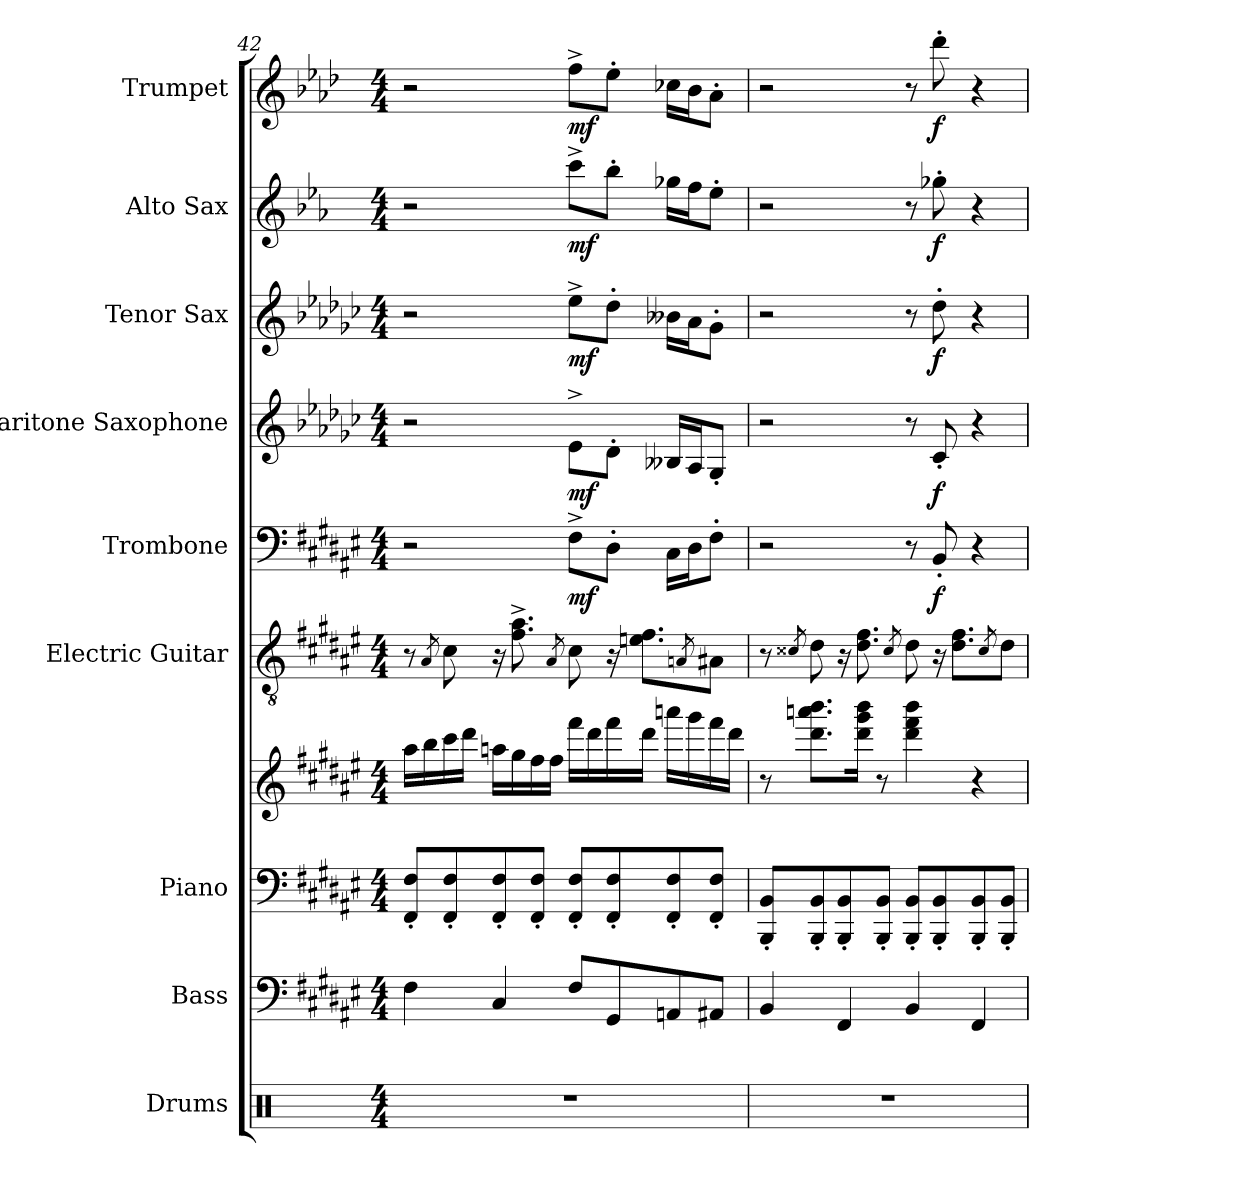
**kern	**kern	**kern	**kern	**kern	**kern	**dynam	**kern	**dynam	**kern	**dynam	**kern	**dynam	**kern	**dynam
*part9	*part8	*part7	*part7	*part6	*part5	*part5	*part4	*part4	*part3	*part3	*part2	*part2	*part1	*part1
*staff10	*staff9	*staff8	*staff7	*staff6	*staff5	*staff5	*staff4	*staff4	*staff3	*staff3	*staff2	*staff2	*staff1	*staff1
*I"Drums	*I"Bass	*I"Piano	*	*I"Electric Guitar	*I"Trombone	*	*I"Baritone Saxophone	*	*I"Tenor Sax	*	*I"Alto Sax	*	*I"Trumpet	*
*I'Drums	*I'Bass	*I'Piano	*	*I'El. Guit.	*I'Tbn.	*	*I'Bar. Sax.	*	*I'Tenor	*	*I'Alto	*	*I'Tpt.	*
*clefX	*clefF4	*clefF4	*clefG2	*clefGv2	*clefF4	*	*clefG2	*	*clefG2	*	*clefG2	*	*clefG2	*
*	*ITrd7c12	*	*	*	*	*	*ITrd12c21	*	*ITrd8c14	*	*ITrd5c9	*	*ITrd1c2	*
*k[]	*k[f#c#g#d#a#e#]	*k[f#c#g#d#a#e#]	*k[f#c#g#d#a#e#]	*k[f#c#g#d#a#e#]	*k[f#c#g#d#a#e#]	*	*k[b-e-a-d-g-c-]	*	*k[b-e-a-d-g-c-]	*	*k[b-e-a-d-g-c-]	*	*k[b-e-a-d-g-c-]	*
*M4/4	*M4/4	*M4/4	*M4/4	*M4/4	*M4/4	*	*M4/4	*	*M4/4	*	*M4/4	*	*M4/4	*
=42	=42	=42	=42	=42	=42	=42	=42	=42	=42	=42	=42	=42	=42	=42
1r	4FF#\	8FF#/' 8F#/'L	16aa#\LL	8r	2r	.	2r	.	2r	.	2r	.	2r	.
.	.	.	16bb\	.	.	.	.	.	.	.	.	.	.	.
.	.	.	.	8qA#/	.	.	.	.	.	.	.	.	.	.
.	.	8FF#/' 8F#/'	16ccc#\	8c#\	.	.	.	.	.	.	.	.	.	.
.	.	.	16ddd#\JJ	.	.	.	.	.	.	.	.	.	.	.
.	4CC#/	8FF#/' 8F#/'	16aan\LL	16r	.	.	.	.	.	.	.	.	.	.
.	.	.	16gg#\	8.f#\^ 8.a#\^	.	.	.	.	.	.	.	.	.	.
.	.	8FF#/' 8F#/'J	16ff#\	.	.	.	.	.	.	.	.	.	.	.
.	.	.	16ff#\JJ	.	.	.	.	.	.	.	.	.	.	.
.	.	.	.	8qA#/	.	.	.	.	.	.	.	.	.	.
!	!	!	!	!	!	!LO:DY:b	!	!LO:DY:b	!	!LO:DY:b	!	!LO:DY:b	!	!LO:DY:b
.	8FF#/L	8FF#/' 8F#/'L	16fff#\LL	8c#\	8F#^\L	mf	8E-^\L	mf	8e-^\L	mf	8ee-^\L	mf	8ee-^\L	mf
.	.	.	16ddd#\	.	.	.	.	.	.	.	.	.	.	.
.	8GGG#/	8FF#/' 8F#/'	16fff#\	16r	8D#'\J	.	8D-'\J	.	8d-'\J	.	8dd-'\J	.	8dd-'\J	.
.	.	.	16ddd#\JJ	8.en\ 8.f#\L	.	.	.	.	.	.	.	.	.	.
.	8AAAn/	8FF#/' 8F#/'	16aaan\LL	.	16C#\LL	.	16BB--X/LL	.	16B--X\LL	.	16b--X\LL	.	16b--X\LL	.
.	.	.	16ggg#\	.	16D#\J	.	16AA-/J	.	16A-\J	.	16a-\J	.	16a-\J	.
.	.	.	.	8qAn/	.	.	.	.	.	.	.	.	.	.
.	8AAA#X/J	8FF#/' 8F#/'J	16fff#\	8A#X\J	8F#'\J	.	8GG-'/J	.	8G-'\J	.	8g-'\J	.	8g-'\J	.
.	.	.	16ddd#\JJ	.	.	.	.	.	.	.	.	.	.	.
!!LO:PB:g=z
=43	=43	=43	=43	=43	=43	=43	=43	=43	=43	=43	=43	=43	=43	=43
1r	4BBB/	8BBB/' 8BB/'L	8r	8r	2r	.	2r	.	2r	.	2r	.	2r	.
.	.	.	.	8qc##X/	.	.	.	.	.	.	.	.	.	.
.	.	8BBB/' 8BB/'	8.ddd#\ 8.aaan\ 8.bbb\L	8d#\	.	.	.	.	.	.	.	.	.	.
.	4FFF#/	8BBB/' 8BB/'	.	16r	.	.	.	.	.	.	.	.	.	.
.	.	.	16ddd#\ 16ggg#\ 16bbb\Jk	8.d#\ 8.f#\	.	.	.	.	.	.	.	.	.	.
.	.	8BBB/' 8BB/'J	8r	.	.	.	.	.	.	.	.	.	.	.
.	.	.	.	8qc##/	.	.	.	.	.	.	.	.	.	.
.	4BBB/	8BBB/' 8BB/'L	4ddd#\ 4fff#\ 4bbb\	8d#\	8r	.	8r	.	8r	.	8r	.	8r	.
!	!	!	!	!	!	!LO:DY:b	!	!LO:DY:b	!	!LO:DY:b	!	!LO:DY:b	!	!LO:DY:b
.	.	8BBB/' 8BB/'	.	16r	8BB'/	f	8C-'/	f	8d-'\	f	8b--X'\	f	8ccc-'\	f
.	.	.	.	8.d#\ 8.f#\L	.	.	.	.	.	.	.	.	.	.
.	4FFF#/	8BBB/' 8BB/'	4r	.	4r	.	4r	.	4r	.	4r	.	4r	.
.	.	.	.	8qc##/	.	.	.	.	.	.	.	.	.	.
.	.	8BBB/' 8BB/'J	.	8d#\J	.	.	.	.	.	.	.	.	.	.
=	=	=	=	=	=	=	=	=	=	=	=	=	=	=
*-	*-	*-	*-	*-	*-	*-	*-	*-	*-	*-	*-	*-	*-	*-
